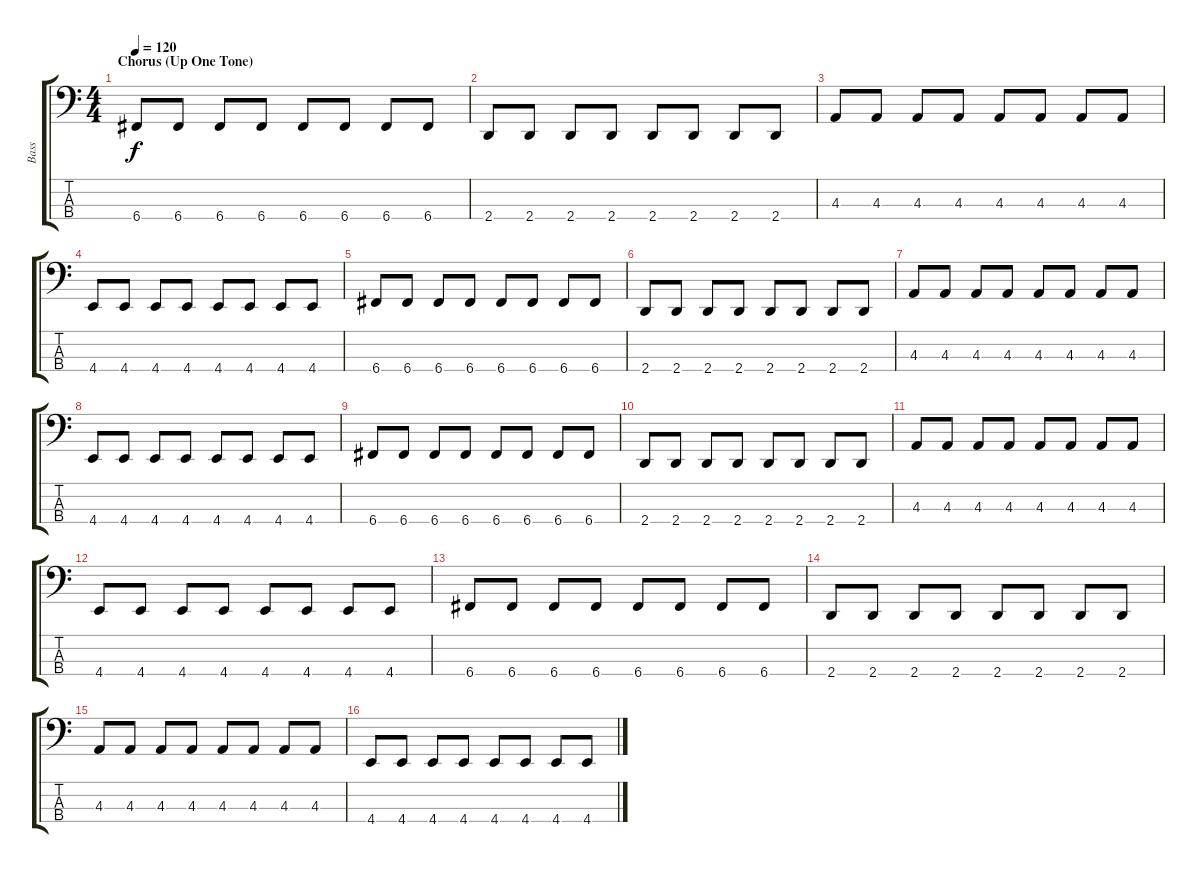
\track ("Bass" "Bass") {instrument electricbassfinger}
\staff {score tabs}
\tuning (Eb2 Bb1 F1 C1) {hide}
\ts (4 4)
\section ("" "Chorus (Up One Tone)")
\tempo 120
\clef f4
\ks c
6.4.8{dy f} 6.4.8 6.4.8 6.4.8 6.4.8 6.4.8 6.4.8 6.4.8 |
2.4.8 2.4.8 2.4.8 2.4.8 2.4.8 2.4.8 2.4.8 2.4.8 |
4.3.8 4.3.8 4.3.8 4.3.8 4.3.8 4.3.8 4.3.8 4.3.8 |
4.4.8 4.4.8 4.4.8 4.4.8 4.4.8 4.4.8 4.4.8 4.4.8 |
6.4.8 6.4.8 6.4.8 6.4.8 6.4.8 6.4.8 6.4.8 6.4.8 |
2.4.8 2.4.8 2.4.8 2.4.8 2.4.8 2.4.8 2.4.8 2.4.8 |
4.3.8 4.3.8 4.3.8 4.3.8 4.3.8 4.3.8 4.3.8 4.3.8 |
4.4.8 4.4.8 4.4.8 4.4.8 4.4.8 4.4.8 4.4.8 4.4.8 |
6.4.8 6.4.8 6.4.8 6.4.8 6.4.8 6.4.8 6.4.8 6.4.8 |
2.4.8 2.4.8 2.4.8 2.4.8 2.4.8 2.4.8 2.4.8 2.4.8 |
4.3.8 4.3.8 4.3.8 4.3.8 4.3.8 4.3.8 4.3.8 4.3.8 |
4.4.8 4.4.8 4.4.8 4.4.8 4.4.8 4.4.8 4.4.8 4.4.8 |
6.4.8 6.4.8 6.4.8 6.4.8 6.4.8 6.4.8 6.4.8 6.4.8 |
2.4.8 2.4.8 2.4.8 2.4.8 2.4.8 2.4.8 2.4.8 2.4.8 |
4.3.8 4.3.8 4.3.8 4.3.8 4.3.8 4.3.8 4.3.8 4.3.8 |
4.4.8 4.4.8 4.4.8 4.4.8 4.4.8 4.4.8 4.4.8 4.4.8
